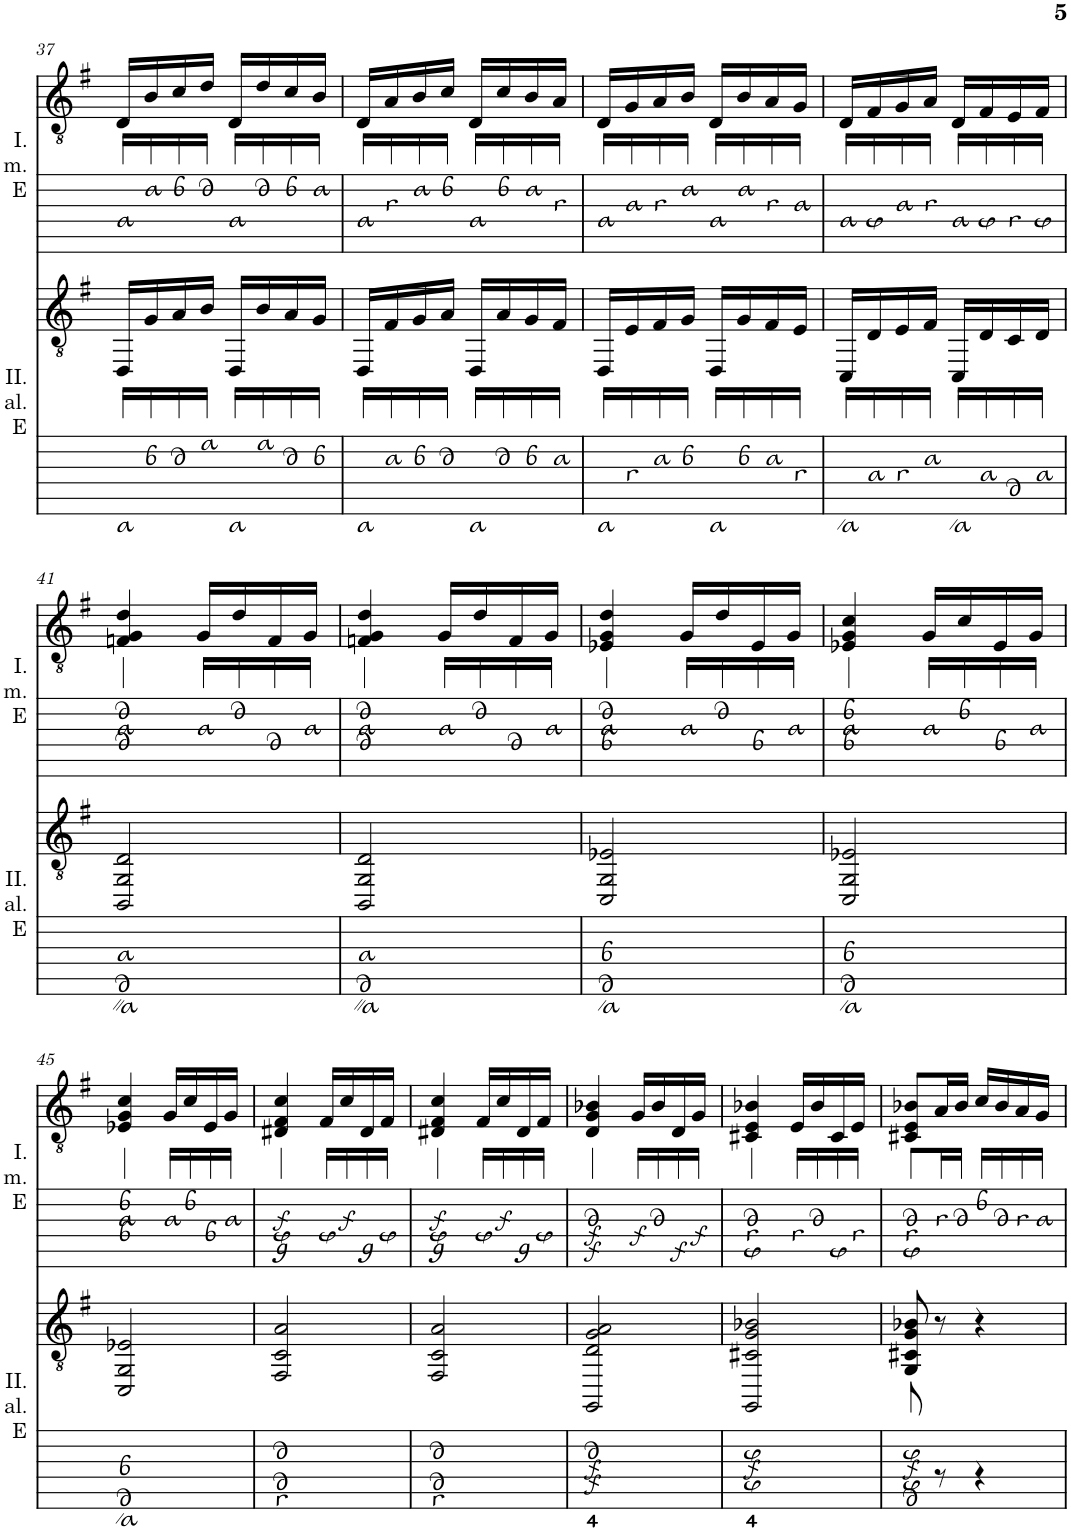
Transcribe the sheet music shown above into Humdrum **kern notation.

**kern	**kern	**kern	**kern
*part2	*part2	*part1	*part1
*staff4	*staff3	*staff2	*staff1
*I"II. arch lute in E	*	*I"I. man dora in E	*
*I'II. al. E	*	*I'I. m. E	*
!!LO:PB:g=z
*	*clefGv2	*	*clefGv2
*k[f#]	*k[f#]	*k[f#]	*k[f#]
*M2/4	*M2/4	*M2/4	*M2/4
=37	=37	=37	=37
16DD/LL	16DD/LL	16D/LL	16D/LL
16G/	16G/	16B/	16B/
16A/	16A/	16c/	16c/
16B/JJ	16B/JJ	16d/JJ	16d/JJ
16DD/LL	16DD/LL	16D/LL	16D/LL
16B/	16B/	16d/	16d/
16A/	16A/	16c/	16c/
16G/JJ	16G/JJ	16B/JJ	16B/JJ
=38	=38	=38	=38
16DD/LL	16DD/LL	16D/LL	16D/LL
16F#/	16F#/	16A/	16A/
16G/	16G/	16B/	16B/
16A/JJ	16A/JJ	16c/JJ	16c/JJ
16DD/LL	16DD/LL	16D/LL	16D/LL
16A/	16A/	16c/	16c/
16G/	16G/	16B/	16B/
16F#/JJ	16F#/JJ	16A/JJ	16A/JJ
=39	=39	=39	=39
16DD/LL	16DD/LL	16D/LL	16D/LL
16E/	16E/	16G/	16G/
16F#/	16F#/	16A/	16A/
16G/JJ	16G/JJ	16B/JJ	16B/JJ
16DD/LL	16DD/LL	16D/LL	16D/LL
16G/	16G/	16B/	16B/
16F#/	16F#/	16A/	16A/
16E/JJ	16E/JJ	16G/JJ	16G/JJ
=40	=40	=40	=40
16CC/LL	16CC/LL	16D/LL	16D/LL
16D/	16D/	16F#/	16F#/
16E/	16E/	16G/	16G/
16F#/JJ	16F#/JJ	16A/JJ	16A/JJ
16CC/LL	16CC/LL	16D/LL	16D/LL
16D/	16D/	16F#/	16F#/
16C/	16C/	16E/	16E/
16D/JJ	16D/JJ	16F#/JJ	16F#/JJ
!!LO:LB:g=z
=41	=41	=41	=41
2BBB 2GG 2D	2BBB/ 2GG/ 2D/	4Fn/ 4G/ 4d/	4Fn/ 4G/ 4d/
.	.	16G/LL	16G/LL
.	.	16d/	16d/
.	.	16F/	16F/
.	.	16G/JJ	16G/JJ
=42	=42	=42	=42
2BBB 2GG 2D	2BBB/ 2GG/ 2D/	4Fn/ 4G/ 4d/	4Fn/ 4G/ 4d/
.	.	16G/LL	16G/LL
.	.	16d/	16d/
.	.	16F/	16F/
.	.	16G/JJ	16G/JJ
=43	=43	=43	=43
2CC 2GG 2E-X	2CC/ 2GG/ 2E-X/	4E-X/ 4G/ 4d/	4E-X/ 4G/ 4d/
.	.	16G/LL	16G/LL
.	.	16d/	16d/
.	.	16E-/	16E-/
.	.	16G/JJ	16G/JJ
=44	=44	=44	=44
2CC 2GG 2E-X	2CC/ 2GG/ 2E-X/	4E-X/ 4G/ 4c/	4E-X/ 4G/ 4c/
.	.	16G/LL	16G/LL
.	.	16c/	16c/
.	.	16E-/	16E-/
.	.	16G/JJ	16G/JJ
!!LO:LB:g=z
=45	=45	=45	=45
2CC 2GG 2E-X	2CC/ 2GG/ 2E-X/	4E-X/ 4G/ 4c/	4E-X/ 4G/ 4c/
.	.	16G/LL	16G/LL
.	.	16c/	16c/
.	.	16E-/	16E-/
.	.	16G/JJ	16G/JJ
=46	=46	=46	=46
2FF# 2C 2A	2FF#/ 2C/ 2A/	4D#X/ 4F#/ 4c/	4D#X/ 4F#/ 4c/
.	.	16F#/LL	16F#/LL
.	.	16c/	16c/
.	.	16D#/	16D#/
.	.	16F#/JJ	16F#/JJ
=47	=47	=47	=47
2FF# 2C 2A	2FF#/ 2C/ 2A/	4D#X/ 4F#/ 4c/	4D#X/ 4F#/ 4c/
.	.	16F#/LL	16F#/LL
.	.	16c/	16c/
.	.	16D#/	16D#/
.	.	16F#/JJ	16F#/JJ
=48	=48	=48	=48
2GGG 2D 2G 2A	2GGG/ 2D/ 2G/ 2A/	4D/ 4G/ 4B-X/	4D/ 4G/ 4B-X/
.	.	16G/LL	16G/LL
.	.	16B-/	16B-/
.	.	16D/	16D/
.	.	16G/JJ	16G/JJ
=49	=49	=49	=49
2GGG 2C#X 2G 2B-X	2GGG/ 2C#X/ 2G/ 2B-X/	4C#X/ 4E/ 4B-X/	4C#X/ 4E/ 4B-X/
.	.	16E/LL	16E/LL
.	.	16B-/	16B-/
.	.	16C#/	16C#/
.	.	16E/JJ	16E/JJ
=50	=50	=50	=50
8GG/ 8C#X/ 8G/ 8B-X/	8GG/ 8C#X/ 8G/ 8B-X/	8C#X/ 8E/ 8B-X/L	8C#X/ 8E/ 8B-X/L
8r	8r	16A/L	16A/L
.	.	16B-/JJ	16B-/JJ
4r	4r	16c/LL	16c/LL
.	.	16B-/	16B-/
.	.	16A/	16A/
.	.	16G/JJ	16G/JJ
=	=	=	=
*-	*-	*-	*-
